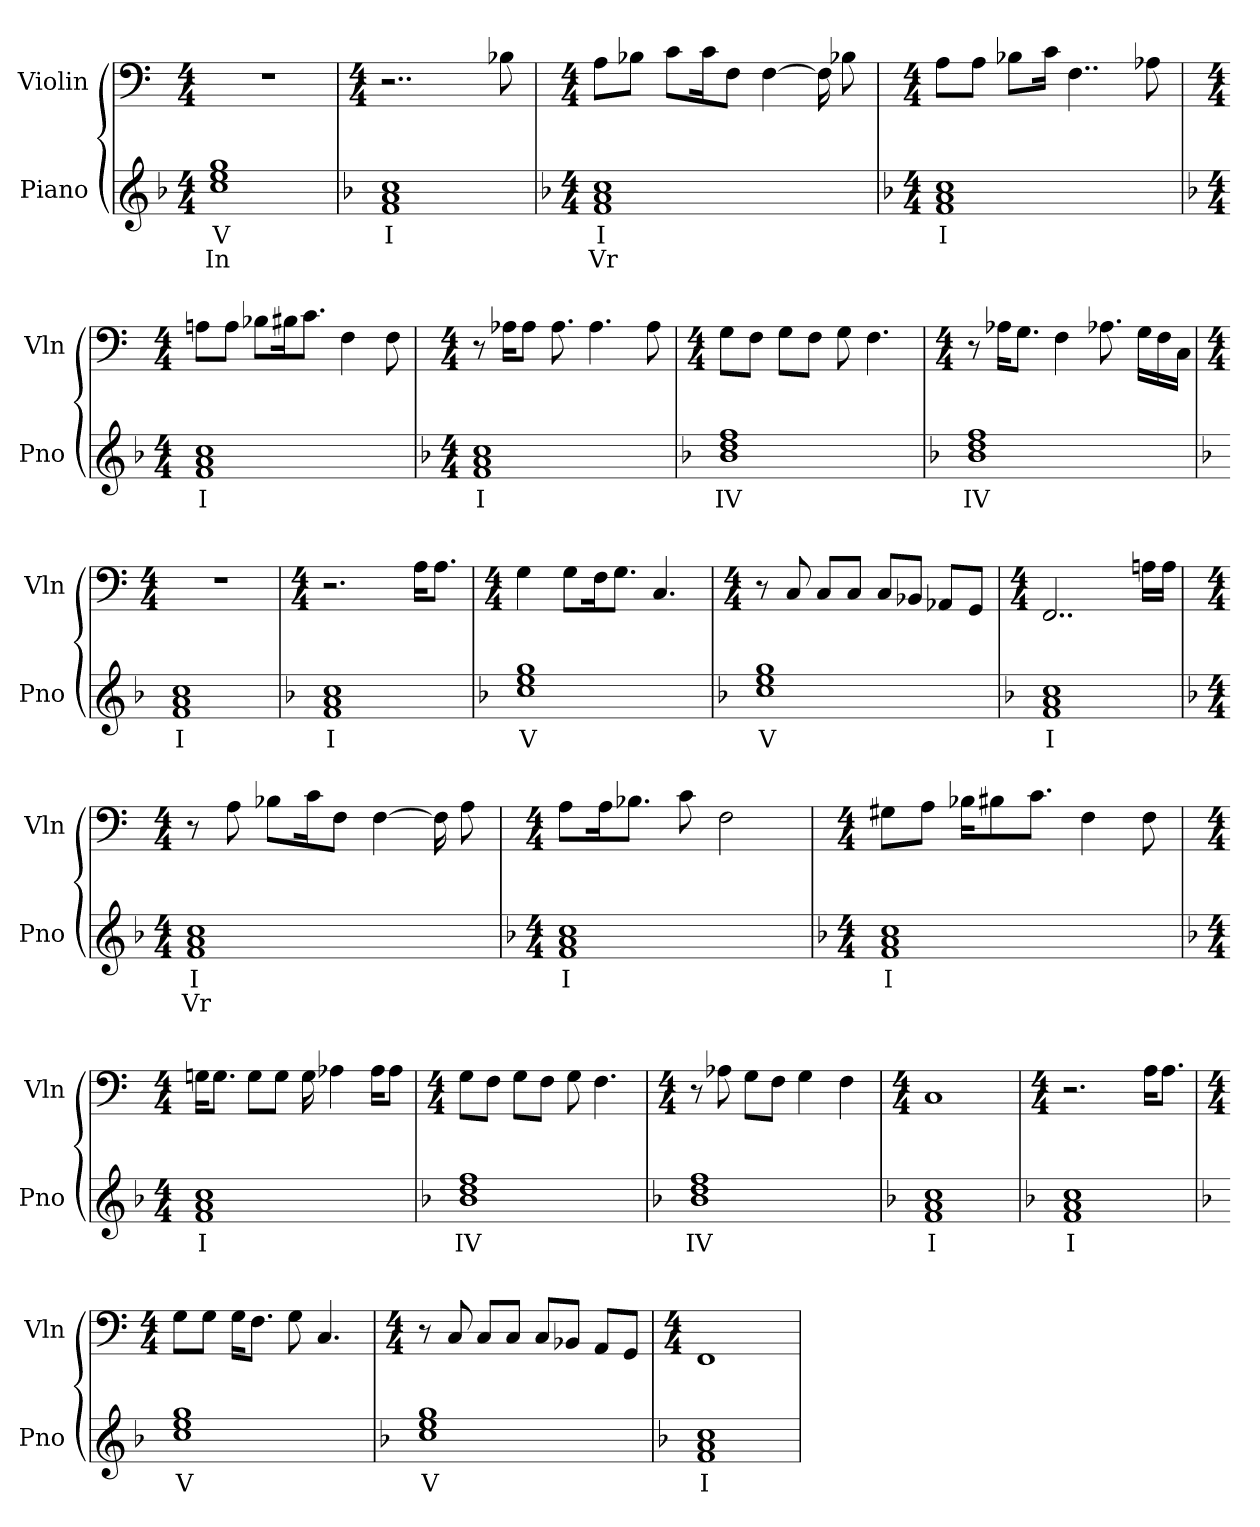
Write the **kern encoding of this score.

**kern	**text	**text	**kern
*part2	*part2	*part2	*part1
*staff2	*staff2	*staff2	*staff1
*I"Piano	*	*	*I"Violin
*I'Pno	*	*	*I'Vln
*k[b-]	*	*	*
*F:	*	*	*
*M4/4	*	*	*M4/4
=	=	=	=
1cc 1ee 1gg	V	In	1r
=	=	=	=
*k[b-]	*	*	*
*F:	*	*	*
*	*	*	*M4/4
1f 1a 1cc	I	.	2..r
.	.	.	8B-X
=	=	=	=
*k[b-]	*	*	*
*F:	*	*	*
*M4/4	*	*	*M4/4
1f 1a 1cc	I	Vr	8AL
.	.	.	8B-XJ
.	.	.	8cL
.	.	.	16cK
.	.	.	8FJ
.	.	.	[4F
.	.	.	16F]
.	.	.	8B-X
=	=	=	=
*k[b-]	*	*	*
*F:	*	*	*
*M4/4	*	*	*M4/4
1f 1a 1cc	I	.	8AL
.	.	.	8AJ
.	.	.	8B-XL
.	.	.	16cJk
.	.	.	4..F
.	.	.	8A-X
=	=	=	=
*k[b-]	*	*	*
*F:	*	*	*
*M4/4	*	*	*M4/4
1f 1a 1cc	I	.	8AnL
.	.	.	8AJ
.	.	.	8B-XL
.	.	.	16B#XK
.	.	.	8.cJ
.	.	.	4F
.	.	.	8F
=	=	=	=
*k[b-]	*	*	*
*F:	*	*	*
*M4/4	*	*	*M4/4
1f 1a 1cc	I	.	8r
.	.	.	16A-XKL
.	.	.	8A-J
.	.	.	8.A-
.	.	.	4.A-
.	.	.	8A-
=	=	=	=
*k[b-]	*	*	*
*F:	*	*	*
*	*	*	*M4/4
1b- 1dd 1ff	IV	.	8GL
.	.	.	8FJ
.	.	.	8GL
.	.	.	8FJ
.	.	.	8G
.	.	.	4.F
=	=	=	=
*k[b-]	*	*	*
*F:	*	*	*
*	*	*	*M4/4
1b- 1dd 1ff	IV	.	8r
.	.	.	16A-XKL
.	.	.	8.GJ
.	.	.	4F
.	.	.	8.A-X
.	.	.	16GLL
.	.	.	16F
.	.	.	16CJJ
=	=	=	=
*k[b-]	*	*	*
*F:	*	*	*
*	*	*	*M4/4
1f 1a 1cc	I	.	1r
=	=	=	=
*k[b-]	*	*	*
*F:	*	*	*
*	*	*	*M4/4
1f 1a 1cc	I	.	2.r
.	.	.	16AKL
.	.	.	8.AJ
=	=	=	=
*k[b-]	*	*	*
*F:	*	*	*
*	*	*	*M4/4
1cc 1ee 1gg	V	.	4G
.	.	.	8GL
.	.	.	16FK
.	.	.	8.GJ
.	.	.	4.C
=	=	=	=
*k[b-]	*	*	*
*F:	*	*	*
*	*	*	*M4/4
1cc 1ee 1gg	V	.	8r
.	.	.	8C
.	.	.	8CL
.	.	.	8CJ
.	.	.	8CL
.	.	.	8BB-XJ
.	.	.	8AA-XL
.	.	.	8GGJ
=	=	=	=
*k[b-]	*	*	*
*F:	*	*	*
*	*	*	*M4/4
1f 1a 1cc	I	.	2..FF
.	.	.	16AnLL
.	.	.	16AJJ
=	=	=	=
*k[b-]	*	*	*
*F:	*	*	*
*M4/4	*	*	*M4/4
1f 1a 1cc	I	Vr	8r
.	.	.	8A
.	.	.	8B-XL
.	.	.	16cK
.	.	.	8FJ
.	.	.	[4F
.	.	.	16F]
.	.	.	8A
=	=	=	=
*k[b-]	*	*	*
*F:	*	*	*
*M4/4	*	*	*M4/4
1f 1a 1cc	I	.	8AL
.	.	.	16AK
.	.	.	8.B-XJ
.	.	.	8c
.	.	.	2F
=	=	=	=
*k[b-]	*	*	*
*F:	*	*	*
*M4/4	*	*	*M4/4
1f 1a 1cc	I	.	8G#XL
.	.	.	8AJ
.	.	.	16B-XKL
.	.	.	8B#X
.	.	.	8.cJ
.	.	.	4F
.	.	.	8F
=	=	=	=
*k[b-]	*	*	*
*F:	*	*	*
*M4/4	*	*	*M4/4
1f 1a 1cc	I	.	16GnKL
.	.	.	8.GJ
.	.	.	8GL
.	.	.	8GJ
.	.	.	16G
.	.	.	4A-X
.	.	.	16A-KL
.	.	.	8A-J
=	=	=	=
*k[b-]	*	*	*
*F:	*	*	*
*	*	*	*M4/4
1b- 1dd 1ff	IV	.	8GL
.	.	.	8FJ
.	.	.	8GL
.	.	.	8FJ
.	.	.	8G
.	.	.	4.F
=	=	=	=
*k[b-]	*	*	*
*F:	*	*	*
*	*	*	*M4/4
1b- 1dd 1ff	IV	.	8r
.	.	.	8A-X
.	.	.	8GL
.	.	.	8FJ
.	.	.	4G
.	.	.	4F
=	=	=	=
*k[b-]	*	*	*
*F:	*	*	*
*	*	*	*M4/4
1f 1a 1cc	I	.	1C
=	=	=	=
*k[b-]	*	*	*
*F:	*	*	*
*	*	*	*M4/4
1f 1a 1cc	I	.	2.r
.	.	.	16AKL
.	.	.	8.AJ
=	=	=	=
*k[b-]	*	*	*
*F:	*	*	*
*	*	*	*M4/4
1cc 1ee 1gg	V	.	8GL
.	.	.	8GJ
.	.	.	16GKL
.	.	.	8.FJ
.	.	.	8G
.	.	.	4.C
=	=	=	=
*k[b-]	*	*	*
*F:	*	*	*
*	*	*	*M4/4
1cc 1ee 1gg	V	.	8r
.	.	.	8C
.	.	.	8CL
.	.	.	8CJ
.	.	.	8CL
.	.	.	8BB-XJ
.	.	.	8AAL
.	.	.	8GGJ
=	=	=	=
*k[b-]	*	*	*
*F:	*	*	*
*	*	*	*M4/4
1f 1a 1cc	I	.	1FF
=	=	=	=
*-	*-	*-	*-
